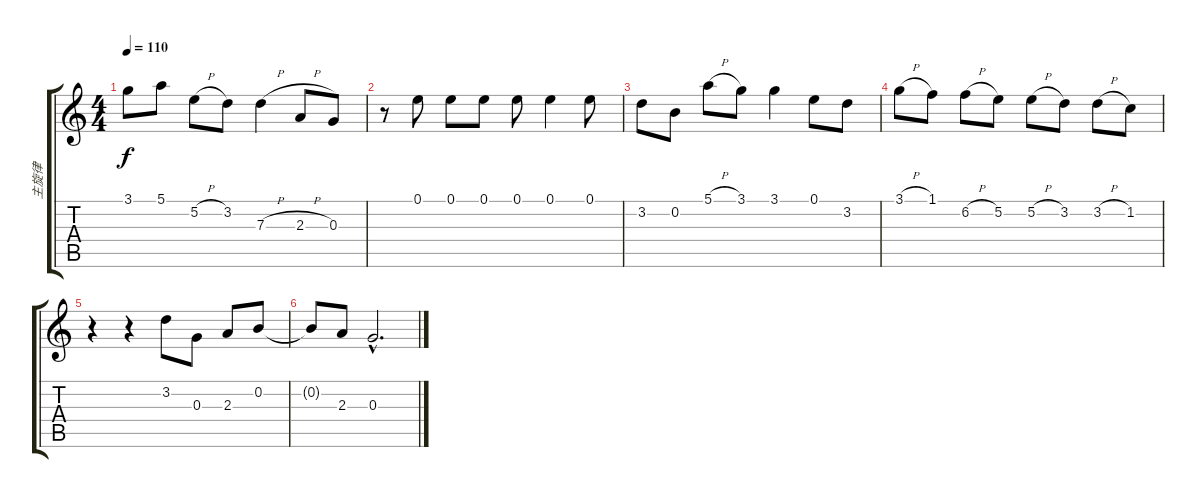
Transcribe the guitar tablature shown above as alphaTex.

\track ("主旋律" "主旋律") {instrument acousticguitarnylon}
\staff {score tabs}
\tuning (E4 B3 G3 D3 A2 E2) {hide}
\ts (4 4)
\tempo 110
\clef g2
\ks c
3.1.8{dy f} 5.1.8 5.2{h}.8 3.2.8 7.3{h}.4 2.3{h}.8 0.3.8 |
r.8 0.1.8 0.1.8 0.1.8 0.1.8 0.1.4 0.1.8 |
3.2.8 0.2.8 5.1{h}.8 3.1.8 3.1.4 0.1.8 3.2.8 |
3.1{h}.8 1.1.8 6.2{h}.8 5.2.8 5.2{h}.8 3.2.8 3.2{h}.8 1.2.8 |
r.4 r.4 3.2.8 0.3.8 2.3.8 0.2.8 |
0.2{t}.8 2.3.8 0.3{hac}.2{d}
